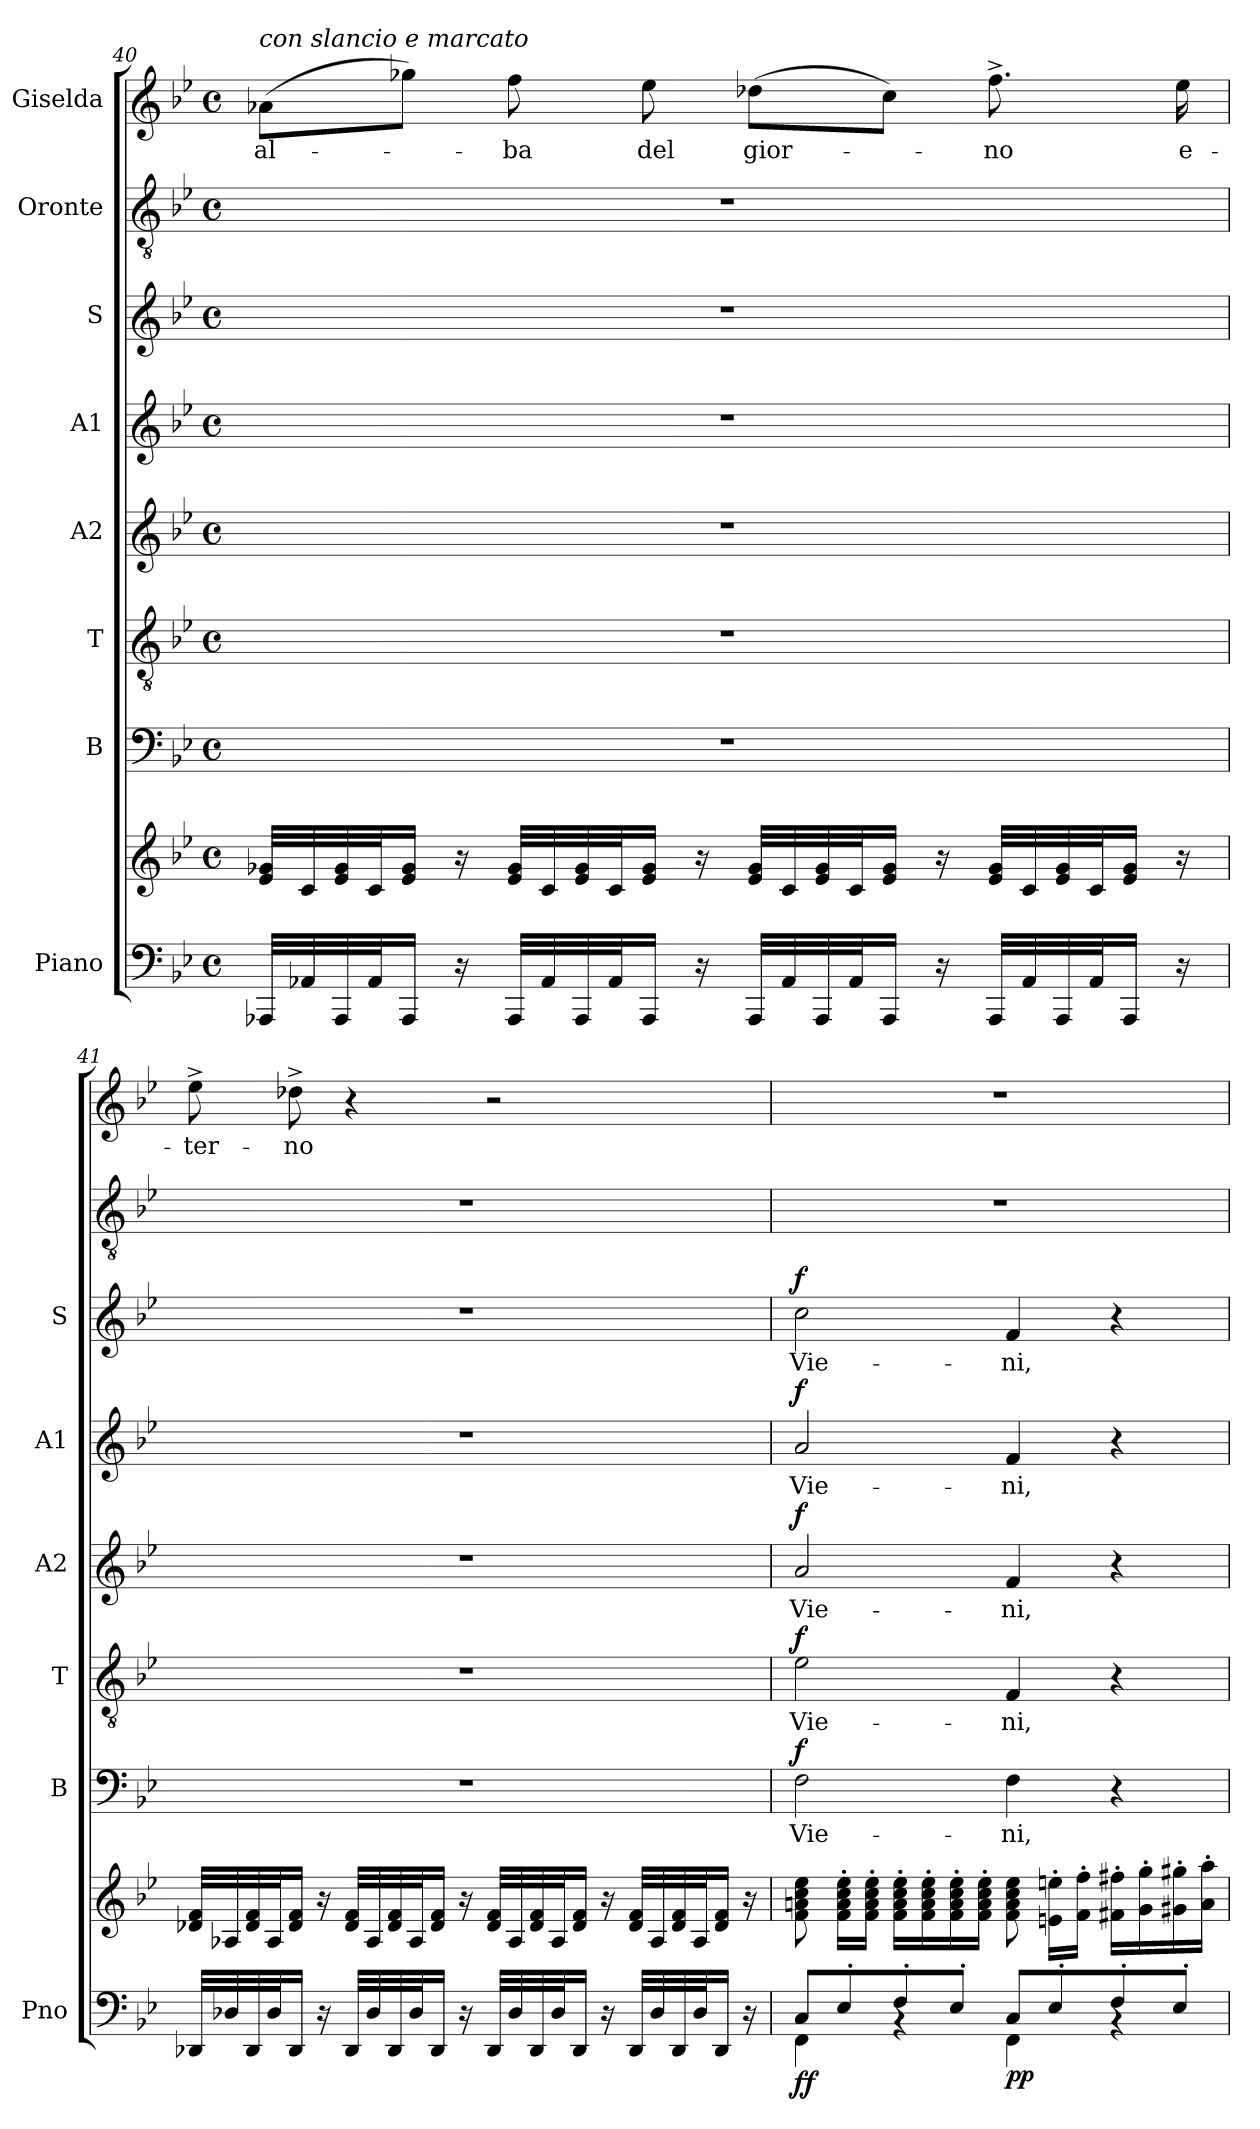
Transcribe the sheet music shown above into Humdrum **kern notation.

**kern	**kern	**dynam	**kern	**text	**dynam	**kern	**text	**dynam	**kern	**text	**dynam	**kern	**text	**dynam	**kern	**text	**dynam	**kern	**kern	**text
*part8	*part8	*part8	*part7	*part7	*part7	*part6	*part6	*part6	*part5	*part5	*part5	*part4	*part4	*part4	*part3	*part3	*part3	*part2	*part1	*part1
*staff9	*staff8	*staff8/9	*staff7	*staff7	*staff7	*staff6	*staff6	*staff6	*staff5	*staff5	*staff5	*staff4	*staff4	*staff4	*staff3	*staff3	*staff3	*staff2	*staff1	*staff1
*I"Piano	*	*	*I"B	*	*	*I"T	*	*	*I"A2	*	*	*I"A1	*	*	*I"S	*	*	*I"Oronte	*I"Giselda	*
*I'Pno	*	*	*I'B	*	*	*I'T	*	*	*I'A2	*	*	*I'A1	*	*	*I'S	*	*	*	*	*
*clefF4	*clefG2	*	*clefF4	*	*	*clefGv2	*	*	*clefG2	*	*	*clefG2	*	*	*clefG2	*	*	*clefGv2	*clefG2	*
*k[b-e-]	*k[b-e-]	*	*k[b-e-]	*	*	*k[b-e-]	*	*	*k[b-e-]	*	*	*k[b-e-]	*	*	*k[b-e-]	*	*	*k[b-e-]	*k[b-e-]	*
*M4/4	*M4/4	*	*M4/4	*	*	*M4/4	*	*	*M4/4	*	*	*M4/4	*	*	*M4/4	*	*	*M4/4	*M4/4	*
*met(c)	*met(c)	*	*met(c)	*	*	*met(c)	*	*	*met(c)	*	*	*met(c)	*	*	*met(c)	*	*	*met(c)	*met(c)	*
=40	=40	=40	=40	=40	=40	=40	=40	=40	=40	=40	=40	=40	=40	=40	=40	=40	=40	=40	=40	=40
!	!	!	!	!	!	!	!	!	!	!	!	!	!	!	!	!	!	!	!LO:TX:a:i:t=con slancio e marcato	!
32AAA-X/LLL	32e-/ 32g-X/LLL	.	1r	.	.	1r	.	.	1r	.	.	1r	.	.	1r	.	.	1r	(8a-X\L	al-
32AA-X/	32c/	.	.	.	.	.	.	.	.	.	.	.	.	.	.	.	.	.	.	.
32AAA-/	32e-/ 32g-/	.	.	.	.	.	.	.	.	.	.	.	.	.	.	.	.	.	.	.
32AA-/J	32c/J	.	.	.	.	.	.	.	.	.	.	.	.	.	.	.	.	.	.	.
16AAA-/JJ	16e-/ 16g-/JJ	.	.	.	.	.	.	.	.	.	.	.	.	.	.	.	.	.	8gg-X\J)	.
16r	16r	.	.	.	.	.	.	.	.	.	.	.	.	.	.	.	.	.	.	.
32AAA-/LLL	32e-/ 32g-/LLL	.	.	.	.	.	.	.	.	.	.	.	.	.	.	.	.	.	8ff\	-ba
32AA-/	32c/	.	.	.	.	.	.	.	.	.	.	.	.	.	.	.	.	.	.	.
32AAA-/	32e-/ 32g-/	.	.	.	.	.	.	.	.	.	.	.	.	.	.	.	.	.	.	.
32AA-/J	32c/J	.	.	.	.	.	.	.	.	.	.	.	.	.	.	.	.	.	.	.
16AAA-/JJ	16e-/ 16g-/JJ	.	.	.	.	.	.	.	.	.	.	.	.	.	.	.	.	.	8ee-\	del
16r	16r	.	.	.	.	.	.	.	.	.	.	.	.	.	.	.	.	.	.	.
32AAA-/LLL	32e-/ 32g-/LLL	.	.	.	.	.	.	.	.	.	.	.	.	.	.	.	.	.	(8dd-X\L	gior-
32AA-/	32c/	.	.	.	.	.	.	.	.	.	.	.	.	.	.	.	.	.	.	.
32AAA-/	32e-/ 32g-/	.	.	.	.	.	.	.	.	.	.	.	.	.	.	.	.	.	.	.
32AA-/J	32c/J	.	.	.	.	.	.	.	.	.	.	.	.	.	.	.	.	.	.	.
16AAA-/JJ	16e-/ 16g-/JJ	.	.	.	.	.	.	.	.	.	.	.	.	.	.	.	.	.	8cc\J)	.
16r	16r	.	.	.	.	.	.	.	.	.	.	.	.	.	.	.	.	.	.	.
32AAA-/LLL	32e-/ 32g-/LLL	.	.	.	.	.	.	.	.	.	.	.	.	.	.	.	.	.	8.ff^\	-no
32AA-/	32c/	.	.	.	.	.	.	.	.	.	.	.	.	.	.	.	.	.	.	.
32AAA-/	32e-/ 32g-/	.	.	.	.	.	.	.	.	.	.	.	.	.	.	.	.	.	.	.
32AA-/J	32c/J	.	.	.	.	.	.	.	.	.	.	.	.	.	.	.	.	.	.	.
16AAA-/JJ	16e-/ 16g-/JJ	.	.	.	.	.	.	.	.	.	.	.	.	.	.	.	.	.	.	.
16r	16r	.	.	.	.	.	.	.	.	.	.	.	.	.	.	.	.	.	16ee-\	e-
!!LO:PB:g=z
=41	=41	=41	=41	=41	=41	=41	=41	=41	=41	=41	=41	=41	=41	=41	=41	=41	=41	=41	=41	=41
32DD-X/LLL	32d-X/ 32f/LLL	.	1r	.	.	1r	.	.	1r	.	.	1r	.	.	1r	.	.	1r	8ee-^\	-ter-
32D-X/	32A-X/	.	.	.	.	.	.	.	.	.	.	.	.	.	.	.	.	.	.	.
32DD-/	32d-/ 32f/	.	.	.	.	.	.	.	.	.	.	.	.	.	.	.	.	.	.	.
32D-/J	32A-/J	.	.	.	.	.	.	.	.	.	.	.	.	.	.	.	.	.	.	.
16DD-/JJ	16d-/ 16f/JJ	.	.	.	.	.	.	.	.	.	.	.	.	.	.	.	.	.	8dd-X^\	-no
16r	16r	.	.	.	.	.	.	.	.	.	.	.	.	.	.	.	.	.	.	.
32DD-/LLL	32d-/ 32f/LLL	.	.	.	.	.	.	.	.	.	.	.	.	.	.	.	.	.	4r	.
32D-/	32A-/	.	.	.	.	.	.	.	.	.	.	.	.	.	.	.	.	.	.	.
32DD-/	32d-/ 32f/	.	.	.	.	.	.	.	.	.	.	.	.	.	.	.	.	.	.	.
32D-/J	32A-/J	.	.	.	.	.	.	.	.	.	.	.	.	.	.	.	.	.	.	.
16DD-/JJ	16d-/ 16f/JJ	.	.	.	.	.	.	.	.	.	.	.	.	.	.	.	.	.	.	.
16r	16r	.	.	.	.	.	.	.	.	.	.	.	.	.	.	.	.	.	.	.
32DD-/LLL	32d-/ 32f/LLL	.	.	.	.	.	.	.	.	.	.	.	.	.	.	.	.	.	2r	.
32D-/	32A-/	.	.	.	.	.	.	.	.	.	.	.	.	.	.	.	.	.	.	.
32DD-/	32d-/ 32f/	.	.	.	.	.	.	.	.	.	.	.	.	.	.	.	.	.	.	.
32D-/J	32A-/J	.	.	.	.	.	.	.	.	.	.	.	.	.	.	.	.	.	.	.
16DD-/JJ	16d-/ 16f/JJ	.	.	.	.	.	.	.	.	.	.	.	.	.	.	.	.	.	.	.
16r	16r	.	.	.	.	.	.	.	.	.	.	.	.	.	.	.	.	.	.	.
32DD-/LLL	32d-/ 32f/LLL	.	.	.	.	.	.	.	.	.	.	.	.	.	.	.	.	.	.	.
32D-/	32A-/	.	.	.	.	.	.	.	.	.	.	.	.	.	.	.	.	.	.	.
32DD-/	32d-/ 32f/	.	.	.	.	.	.	.	.	.	.	.	.	.	.	.	.	.	.	.
32D-/J	32A-/J	.	.	.	.	.	.	.	.	.	.	.	.	.	.	.	.	.	.	.
16DD-/JJ	16d-/ 16f/JJ	.	.	.	.	.	.	.	.	.	.	.	.	.	.	.	.	.	.	.
16r	16r	.	.	.	.	.	.	.	.	.	.	.	.	.	.	.	.	.	.	.
=42	=42	=42	=42	=42	=42	=42	=42	=42	=42	=42	=42	=42	=42	=42	=42	=42	=42	=42	=42	=42
*^	*	*	*	*	*	*	*	*	*	*	*	*	*	*	*	*	*	*	*	*
!	!	!	!LO:DY:b=2	!	!	!	!	!	!	!	!	!	!	!	!	!	!	!	!	!	!
!	!	!	!LO:DY:n=1:b	!	!	!LO:DY:a	!	!	!LO:DY:a	!	!	!LO:DY:a	!	!	!LO:DY:a	!	!	!LO:DY:a	!	!	!
8C/L	4FF\	8f\ 8an\ 8cc\ 8ee-\	f f	2F\	Vie-	f	2e-\	Vie-	f	2a/	Vie-	f	2a/	Vie-	f	2cc\	Vie-	f	1r	1r	.
8E-'/	.	16f\' 16a\' 16cc\' 16ee-\'LL	.	.	.	.	.	.	.	.	.	.	.	.	.	.	.	.	.	.	.
.	.	16f\' 16a\' 16cc\' 16ee-\'JJ	.	.	.	.	.	.	.	.	.	.	.	.	.	.	.	.	.	.	.
8F'/	4rBB	16f\' 16a\' 16cc\' 16ee-\'LL	.	.	.	.	.	.	.	.	.	.	.	.	.	.	.	.	.	.	.
.	.	16f\' 16a\' 16cc\' 16ee-\'	.	.	.	.	.	.	.	.	.	.	.	.	.	.	.	.	.	.	.
8E-'/J	.	16f\' 16a\' 16cc\' 16ee-\'	.	.	.	.	.	.	.	.	.	.	.	.	.	.	.	.	.	.	.
.	.	16f\' 16a\' 16cc\' 16ee-\'JJ	.	.	.	.	.	.	.	.	.	.	.	.	.	.	.	.	.	.	.
!	!	!	!LO:DY:n=2:b=2	!	!	!	!	!	!	!	!	!	!	!	!	!	!	!	!	!	!
!	!	!	!LO:DY:n=3:b	!	!	!	!	!	!	!	!	!	!	!	!	!	!	!	!	!	!
8C/L	4FF\	8f\ 8a\ 8cc\ 8ee-\	p p	4F\	-ni,	.	4F/	-ni,	.	4f/	-ni,	.	4f/	-ni,	.	4f/	-ni,	.	.	.	.
8E-'/	.	16en\' 16een\'LL	.	.	.	.	.	.	.	.	.	.	.	.	.	.	.	.	.	.	.
.	.	16f\' 16ff\'JJ	.	.	.	.	.	.	.	.	.	.	.	.	.	.	.	.	.	.	.
8F'/	4rBB	16f#X\' 16ff#X\'LL	.	4r	.	.	4r	.	.	4r	.	.	4r	.	.	4r	.	.	.	.	.
.	.	16g\' 16gg\'	.	.	.	.	.	.	.	.	.	.	.	.	.	.	.	.	.	.	.
8E-'/J	.	16g#X\' 16gg#X\'	.	.	.	.	.	.	.	.	.	.	.	.	.	.	.	.	.	.	.
.	.	16a\' 16aa\'JJ	.	.	.	.	.	.	.	.	.	.	.	.	.	.	.	.	.	.	.
*v	*v	*	*	*	*	*	*	*	*	*	*	*	*	*	*	*	*	*	*	*	*
=	=	=	=	=	=	=	=	=	=	=	=	=	=	=	=	=	=	=	=	=
*-	*-	*-	*-	*-	*-	*-	*-	*-	*-	*-	*-	*-	*-	*-	*-	*-	*-	*-	*-	*-
